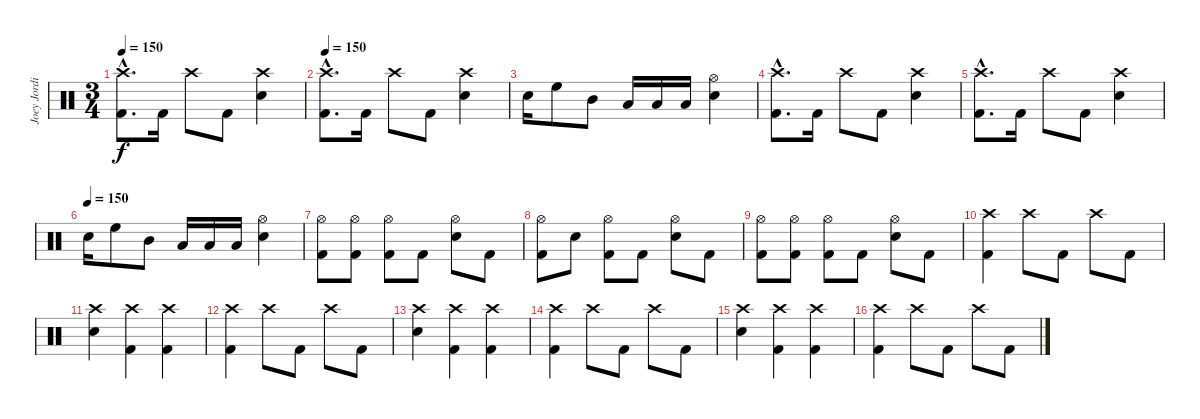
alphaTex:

\track ("Joey Jordison" "Joey Jordi") {instrument percussion}
\staff {score}
\articulation defaults
\ts (3 4)
\tempo 150
\clef neutral
\ks c
("Crash high (hit)"{hac} "Kick (hit) 2"{hac}).8{d dy f} "Kick (hit) 2".16 "Crash high (hit)".8 "Kick (hit) 2".8 ("Crash high (hit)" "Electric Snare (hit)").4 |
\tempo 150
("Crash high (hit)"{hac} "Kick (hit) 2"{hac}).8{d} "Kick (hit) 2".16 "Crash high (hit)".8 "Kick (hit) 2".8 ("Crash high (hit)" "Electric Snare (hit)").4 |
"Electric Snare (hit)".16 "High Floor Tom (hit)".8 "Mid Tom (hit)".8 "Low Tom (hit)".16 "Low Tom (hit)".16 "Low Tom (hit)".16 ("Hi-Hat (open)" "Electric Snare (hit)").4 |
("Crash high (hit)"{hac} "Kick (hit) 2"{hac}).8{d} "Kick (hit) 2".16 "Crash high (hit)".8 "Kick (hit) 2".8 ("Crash high (hit)" "Electric Snare (hit)").4 |
("Crash high (hit)"{hac} "Kick (hit) 2"{hac}).8{d} "Kick (hit) 2".16 "Crash high (hit)".8 "Kick (hit) 2".8 ("Crash high (hit)" "Electric Snare (hit)").4 |
\tempo (150)
"Electric Snare (hit)".16 "High Floor Tom (hit)".8 "Mid Tom (hit)".8 "Low Tom (hit)".16 "Low Tom (hit)".16 "Low Tom (hit)".16 ("Hi-Hat (open)" "Electric Snare (hit)").4 |
("Kick (hit) 2" "Hi-Hat (open)").8 ("Kick (hit) 2" "Hi-Hat (open)").8 ("Kick (hit) 2" "Hi-Hat (open)").8 "Kick (hit) 2".8 ("Electric Snare (hit)" "Hi-Hat (open)").8 "Kick (hit) 2".8 |
("Kick (hit) 2" "Hi-Hat (open)").8 "Electric Snare (hit)".8 ("Kick (hit) 2" "Hi-Hat (open)").8 "Kick (hit) 2".8 ("Electric Snare (hit)" "Hi-Hat (open)").8 "Kick (hit) 2".8 |
("Kick (hit) 2" "Hi-Hat (open)").8 ("Kick (hit) 2" "Hi-Hat (open)").8 ("Kick (hit) 2" "Hi-Hat (open)").8 "Kick (hit) 2".8 ("Electric Snare (hit)" "Hi-Hat (open)").8 "Kick (hit) 2".8 |
("Crash high (hit)" "Kick (hit) 2").4 "Crash high (hit)".8 "Kick (hit) 2".8 "Crash high (hit)".8 "Kick (hit) 2".8 |
("Crash high (hit)" "Electric Snare (hit)").4 ("Crash high (hit)" "Kick (hit) 2").4 ("Crash high (hit)" "Kick (hit) 2").4 |
("Crash high (hit)" "Kick (hit) 2").4 "Crash high (hit)".8 "Kick (hit) 2".8 "Crash high (hit)".8 "Kick (hit) 2".8 |
("Crash high (hit)" "Electric Snare (hit)").4 ("Crash high (hit)" "Kick (hit) 2").4 ("Crash high (hit)" "Kick (hit) 2").4 |
("Crash high (hit)" "Kick (hit) 2").4 "Crash high (hit)".8 "Kick (hit) 2".8 "Crash high (hit)".8 "Kick (hit) 2".8 |
("Crash high (hit)" "Electric Snare (hit)").4 ("Crash high (hit)" "Kick (hit) 2").4 ("Crash high (hit)" "Kick (hit) 2").4 |
("Crash high (hit)" "Kick (hit) 2").4 "Crash high (hit)".8 "Kick (hit) 2".8 "Crash high (hit)".8 "Kick (hit) 2".8
